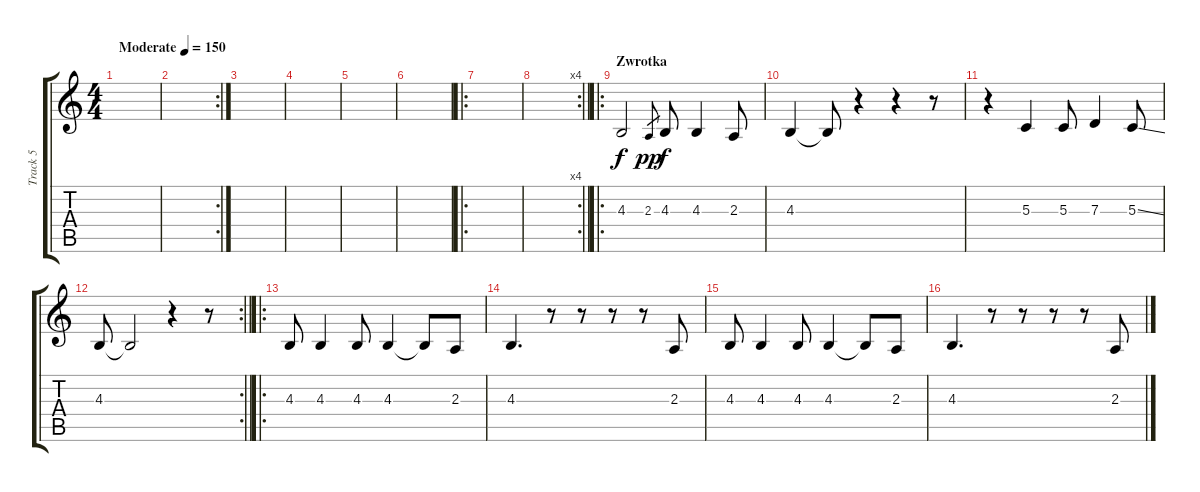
\track ("Track 5" "Track 5") {instrument lead6voice}
\staff {score tabs}
\tuning (E4 B3 G3 D3 A2 E2) {hide}
\ts (4 4)
\tempo (150 "Moderate")
\clef g2
\ks c
|
\rc 2
|
|
|
|
|
\ro
|
\rc 4
\barLineRight lightlight
|
\ro
\section ("" "Zwrotka")
4.3.2 2.3.8{gr dy pp} 4.3.8{dy f} 4.3.4 2.3.8 |
4.3.4 4.3{t}.8 r.4 r.4 r.8 |
r.4 5.3.4 5.3.8 7.3.4 5.3{ss}.8 |
\rc 2
\barLineRight lightlight
4.3.8 4.3{t}.2 r.4 r.8 |
\ro
4.3.8 4.3.4 4.3.8 4.3.4 4.3{t}.8 2.3.8 |
4.3.4{d} r.8 r.8 r.8 r.8 2.3.8 |
4.3.8 4.3.4 4.3.8 4.3.4 4.3{t}.8 2.3.8 |
4.3.4{d} r.8 r.8 r.8 r.8 2.3.8
